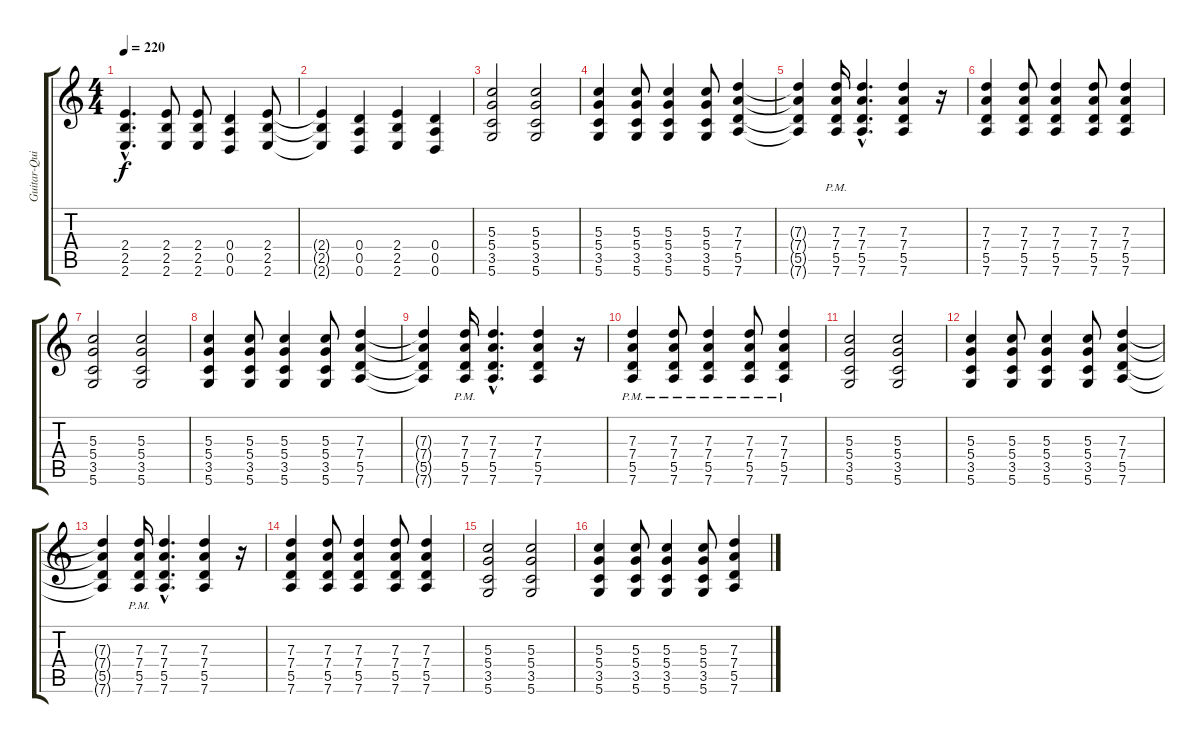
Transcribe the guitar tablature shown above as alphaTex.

\track ("Guitar-Quinn Allman" "Guitar-Qui") {instrument overdrivenguitar}
\staff {score tabs}
\tuning (E4 B3 G3 D3 A2 D2) {hide}
\ts (4 4)
\tempo 220
\clef g2
\ks c
(2.4{hac} 2.5{hac} 2.6{hac}).4{d dy f} (2.4 2.5 2.6).8 (2.4 2.5 2.6).8 (0.4 0.5 0.6).4 (2.4 2.5 2.6).8 |
(2.4{t} 2.5{t} 2.6{t}).4 (0.4 0.5 0.6).4 (2.4 2.5 2.6).4 (0.4 0.5 0.6).4 |
(5.3 5.4 3.5 5.6).2 (5.3 5.4 3.5 5.6).2 |
(5.3 5.4 3.5 5.6).4 (5.3 5.4 3.5 5.6).8 (5.3 5.4 3.5 5.6).4 (5.3 5.4 3.5 5.6).8 (7.3 7.4 5.5 7.6).4 |
(7.3{t} 7.4{t} 5.5{t} 7.6{t}).4 (7.3{pm} 7.4{pm} 5.5{pm} 7.6{pm}).16 (7.3{hac} 7.4{hac} 5.5{hac} 7.6{hac}).4{d} (7.3 7.4 5.5 7.6).4 r.16 |
(7.3 7.4 5.5 7.6).4 (7.3 7.4 5.5 7.6).8 (7.3 7.4 5.5 7.6).4 (7.3 7.4 5.5 7.6).8 (7.3 7.4 5.5 7.6).4 |
(5.3 5.4 3.5 5.6).2 (5.3 5.4 3.5 5.6).2 |
(5.3 5.4 3.5 5.6).4 (5.3 5.4 3.5 5.6).8 (5.3 5.4 3.5 5.6).4 (5.3 5.4 3.5 5.6).8 (7.3 7.4 5.5 7.6).4 |
(7.3{t} 7.4{t} 5.5{t} 7.6{t}).4 (7.3{pm} 7.4{pm} 5.5{pm} 7.6{pm}).16 (7.3{hac} 7.4{hac} 5.5{hac} 7.6{hac}).4{d} (7.3 7.4 5.5 7.6).4 r.16 |
(7.3{pm} 7.4{pm} 5.5{pm} 7.6{pm}).4 (7.3{pm} 7.4{pm} 5.5{pm} 7.6{pm}).8 (7.3{pm} 7.4{pm} 5.5 7.6{pm}).4 (7.3{pm} 7.4{pm} 5.5{pm} 7.6{pm}).8 (7.3{pm} 7.4{pm} 5.5{pm} 7.6{pm}).4 |
(5.3 5.4 3.5 5.6).2 (5.3 5.4 3.5 5.6).2 |
(5.3 5.4 3.5 5.6).4 (5.3 5.4 3.5 5.6).8 (5.3 5.4 3.5 5.6).4 (5.3 5.4 3.5 5.6).8 (7.3 7.4 5.5 7.6).4 |
(7.3{t} 7.4{t} 5.5{t} 7.6{t}).4 (7.3{pm} 7.4{pm} 5.5{pm} 7.6{pm}).16 (7.3{hac} 7.4{hac} 5.5{hac} 7.6{hac}).4{d} (7.3 7.4 5.5 7.6).4 r.16 |
(7.3 7.4 5.5 7.6).4 (7.3 7.4 5.5 7.6).8 (7.3 7.4 5.5 7.6).4 (7.3 7.4 5.5 7.6).8 (7.3 7.4 5.5 7.6).4 |
(5.3 5.4 3.5 5.6).2 (5.3 5.4 3.5 5.6).2 |
(5.3 5.4 3.5 5.6).4 (5.3 5.4 3.5 5.6).8 (5.3 5.4 3.5 5.6).4 (5.3 5.4 3.5 5.6).8 (7.3 7.4 5.5 7.6).4
